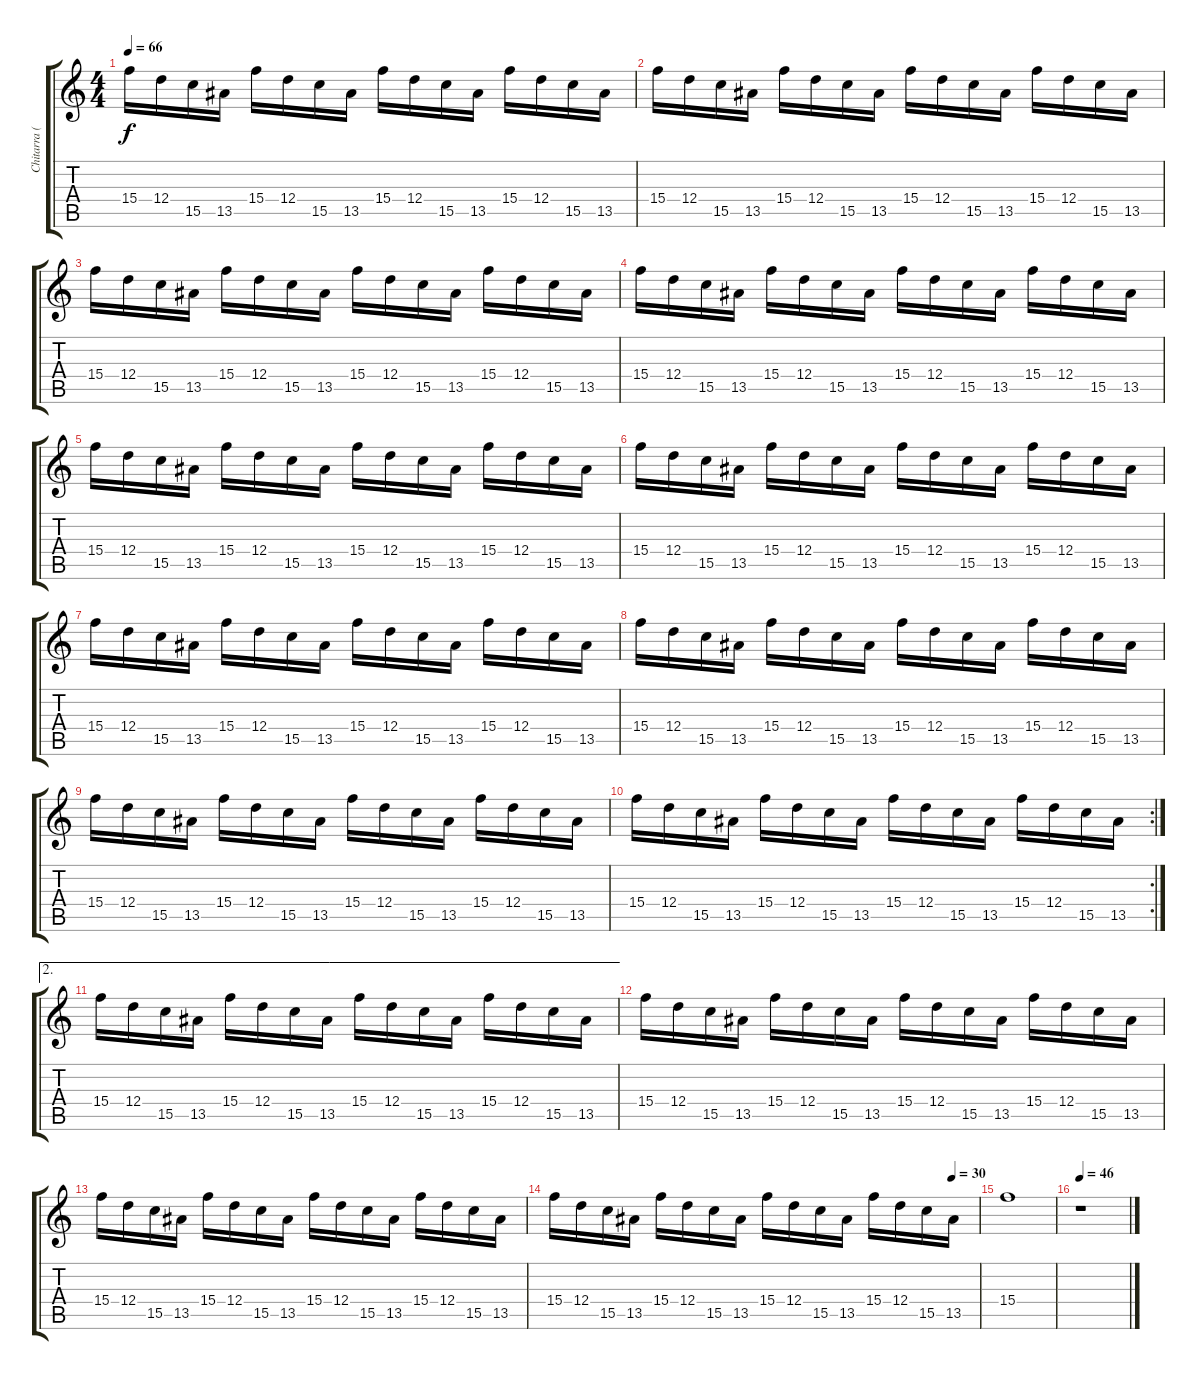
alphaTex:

\track ("Chitarra (Lead)" "Chitarra (") {instrument distortionguitar}
\staff {score tabs}
\tuning (E4 B3 G3 D3 A2 E2) {hide}
\ts (4 4)
\tempo 66
\clef g2
\ks c
15.4.16{dy f volume 9} 12.4.16 15.5.16 13.5.16 15.4.16 12.4.16 15.5.16 13.5.16 15.4.16 12.4.16 15.5.16 13.5.16 15.4.16 12.4.16 15.5.16 13.5.16 |
15.4.16{volume 9} 12.4.16 15.5.16 13.5.16 15.4.16 12.4.16 15.5.16 13.5.16 15.4.16 12.4.16 15.5.16 13.5.16 15.4.16 12.4.16 15.5.16 13.5.16 |
15.4.16{volume 9} 12.4.16 15.5.16 13.5.16 15.4.16 12.4.16 15.5.16 13.5.16 15.4.16 12.4.16 15.5.16 13.5.16 15.4.16 12.4.16 15.5.16 13.5.16 |
15.4.16{volume 9} 12.4.16 15.5.16 13.5.16 15.4.16 12.4.16 15.5.16 13.5.16 15.4.16 12.4.16 15.5.16 13.5.16 15.4.16 12.4.16 15.5.16 13.5.16 |
15.4.16{volume 9} 12.4.16 15.5.16 13.5.16 15.4.16 12.4.16 15.5.16 13.5.16 15.4.16 12.4.16 15.5.16 13.5.16 15.4.16 12.4.16 15.5.16 13.5.16 |
15.4.16{volume 9} 12.4.16 15.5.16 13.5.16 15.4.16 12.4.16 15.5.16 13.5.16 15.4.16 12.4.16 15.5.16 13.5.16 15.4.16 12.4.16 15.5.16 13.5.16 |
15.4.16{volume 9} 12.4.16 15.5.16 13.5.16 15.4.16 12.4.16 15.5.16 13.5.16 15.4.16 12.4.16 15.5.16 13.5.16 15.4.16 12.4.16 15.5.16 13.5.16 |
15.4.16{volume 9} 12.4.16 15.5.16 13.5.16 15.4.16 12.4.16 15.5.16 13.5.16 15.4.16 12.4.16 15.5.16 13.5.16 15.4.16 12.4.16 15.5.16 13.5.16 |
15.4.16{volume 9} 12.4.16 15.5.16 13.5.16 15.4.16 12.4.16 15.5.16 13.5.16 15.4.16 12.4.16 15.5.16 13.5.16 15.4.16 12.4.16 15.5.16 13.5.16 |
\rc 2
15.4.16{volume 9} 12.4.16 15.5.16 13.5.16 15.4.16 12.4.16 15.5.16 13.5.16 15.4.16 12.4.16 15.5.16 13.5.16 15.4.16 12.4.16 15.5.16 13.5.16 |
\ae 2
15.4.16{volume 9} 12.4.16 15.5.16 13.5.16 15.4.16 12.4.16 15.5.16 13.5.16 15.4.16 12.4.16 15.5.16 13.5.16 15.4.16 12.4.16 15.5.16 13.5.16 |
15.4.16{volume 9} 12.4.16 15.5.16 13.5.16 15.4.16 12.4.16 15.5.16 13.5.16 15.4.16 12.4.16 15.5.16 13.5.16 15.4.16 12.4.16 15.5.16 13.5.16 |
15.4.16{volume 9} 12.4.16 15.5.16 13.5.16 15.4.16 12.4.16 15.5.16 13.5.16 15.4.16 12.4.16 15.5.16 13.5.16 15.4.16 12.4.16 15.5.16 13.5.16 |
\tempo (30 0.9375)
15.4.16{volume 9} 12.4.16 15.5.16 13.5.16 15.4.16 12.4.16 15.5.16 13.5.16 15.4.16 12.4.16 15.5.16 13.5.16 15.4.16 12.4.16 15.5.16 13.5.16 |
15.4.1 |
\tempo 46
r.1
